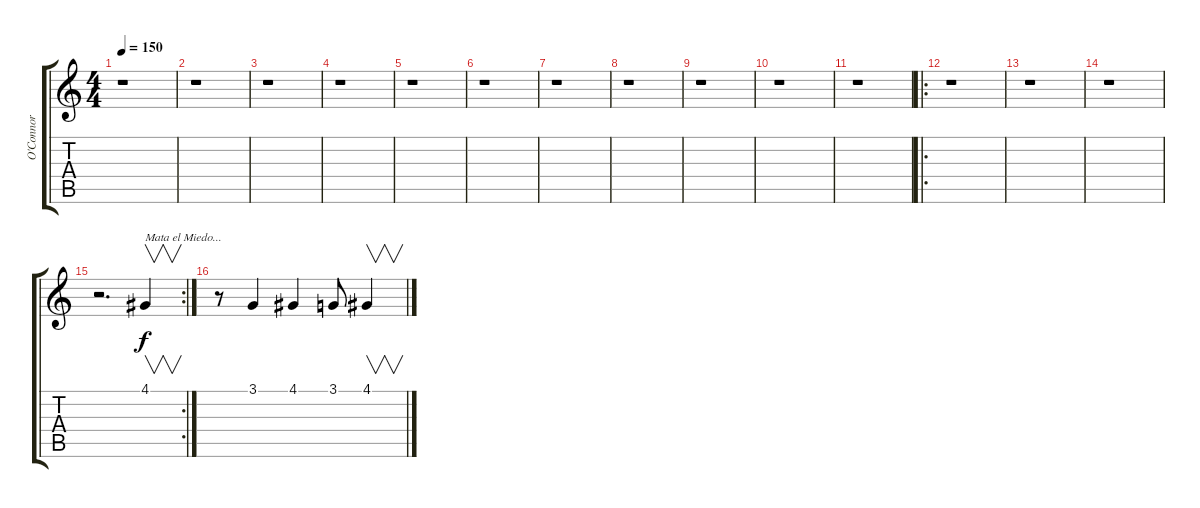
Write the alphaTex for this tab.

\track ("O'Connor" "O'Connor") {instrument cello}
\staff {score tabs}
\tuning (E4 B3 G3 D3 A2 E2) {hide}
\ts (4 4)
\tempo 150
\clef g2
\ks c
r.1{dy f} |
r.1 |
r.1 |
r.1 |
r.1 |
r.1 |
r.1 |
r.1 |
r.1 |
r.1 |
r.1 |
\ro
r.1 |
r.1 |
r.1 |
\rc 2
r.2{d} 4.1.4{v txt "Mata el Miedo..."} |
r.8 3.1.4 4.1.4 3.1.8 4.1.4{v}
